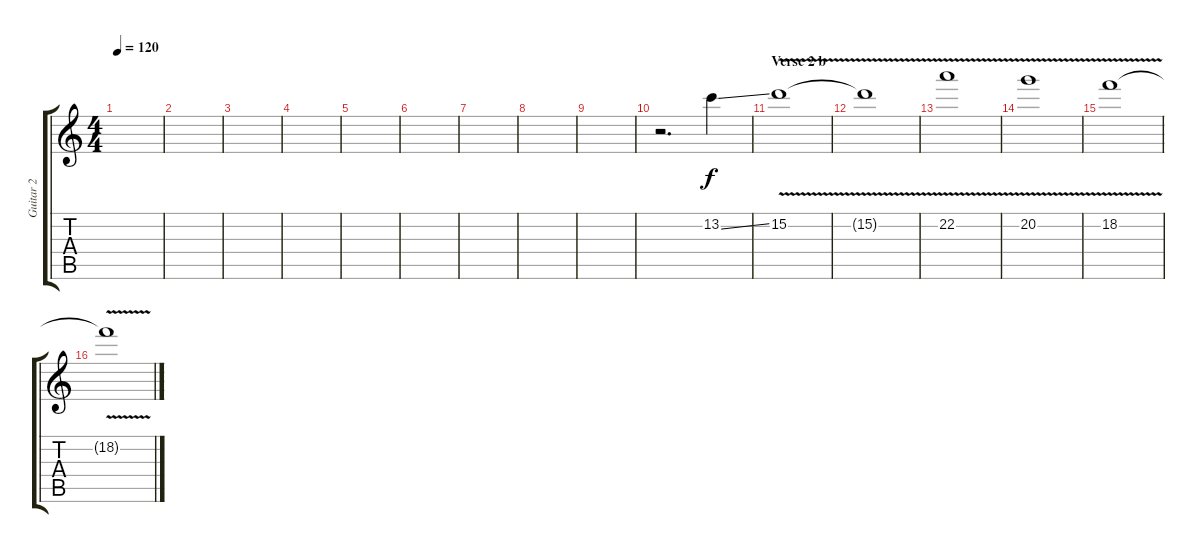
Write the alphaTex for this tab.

\track ("Guitar 2" "Guitar 2") {instrument overdrivenguitar}
\staff {score tabs}
\tuning (E4 B3 G3 D3 A2 E2) {hide}
\ts (4 4)
\tempo 120
\clef g2
\ks c
|
|
|
|
|
|
|
|
|
r.2{d} 13.2{ss}.4 |
\section ("" "Verse 2 b")
15.2{v}.1 |
15.2{t}.1 |
22.2{v}.1 |
20.2{v}.1 |
18.2{v}.1 |
18.2{t}.1
